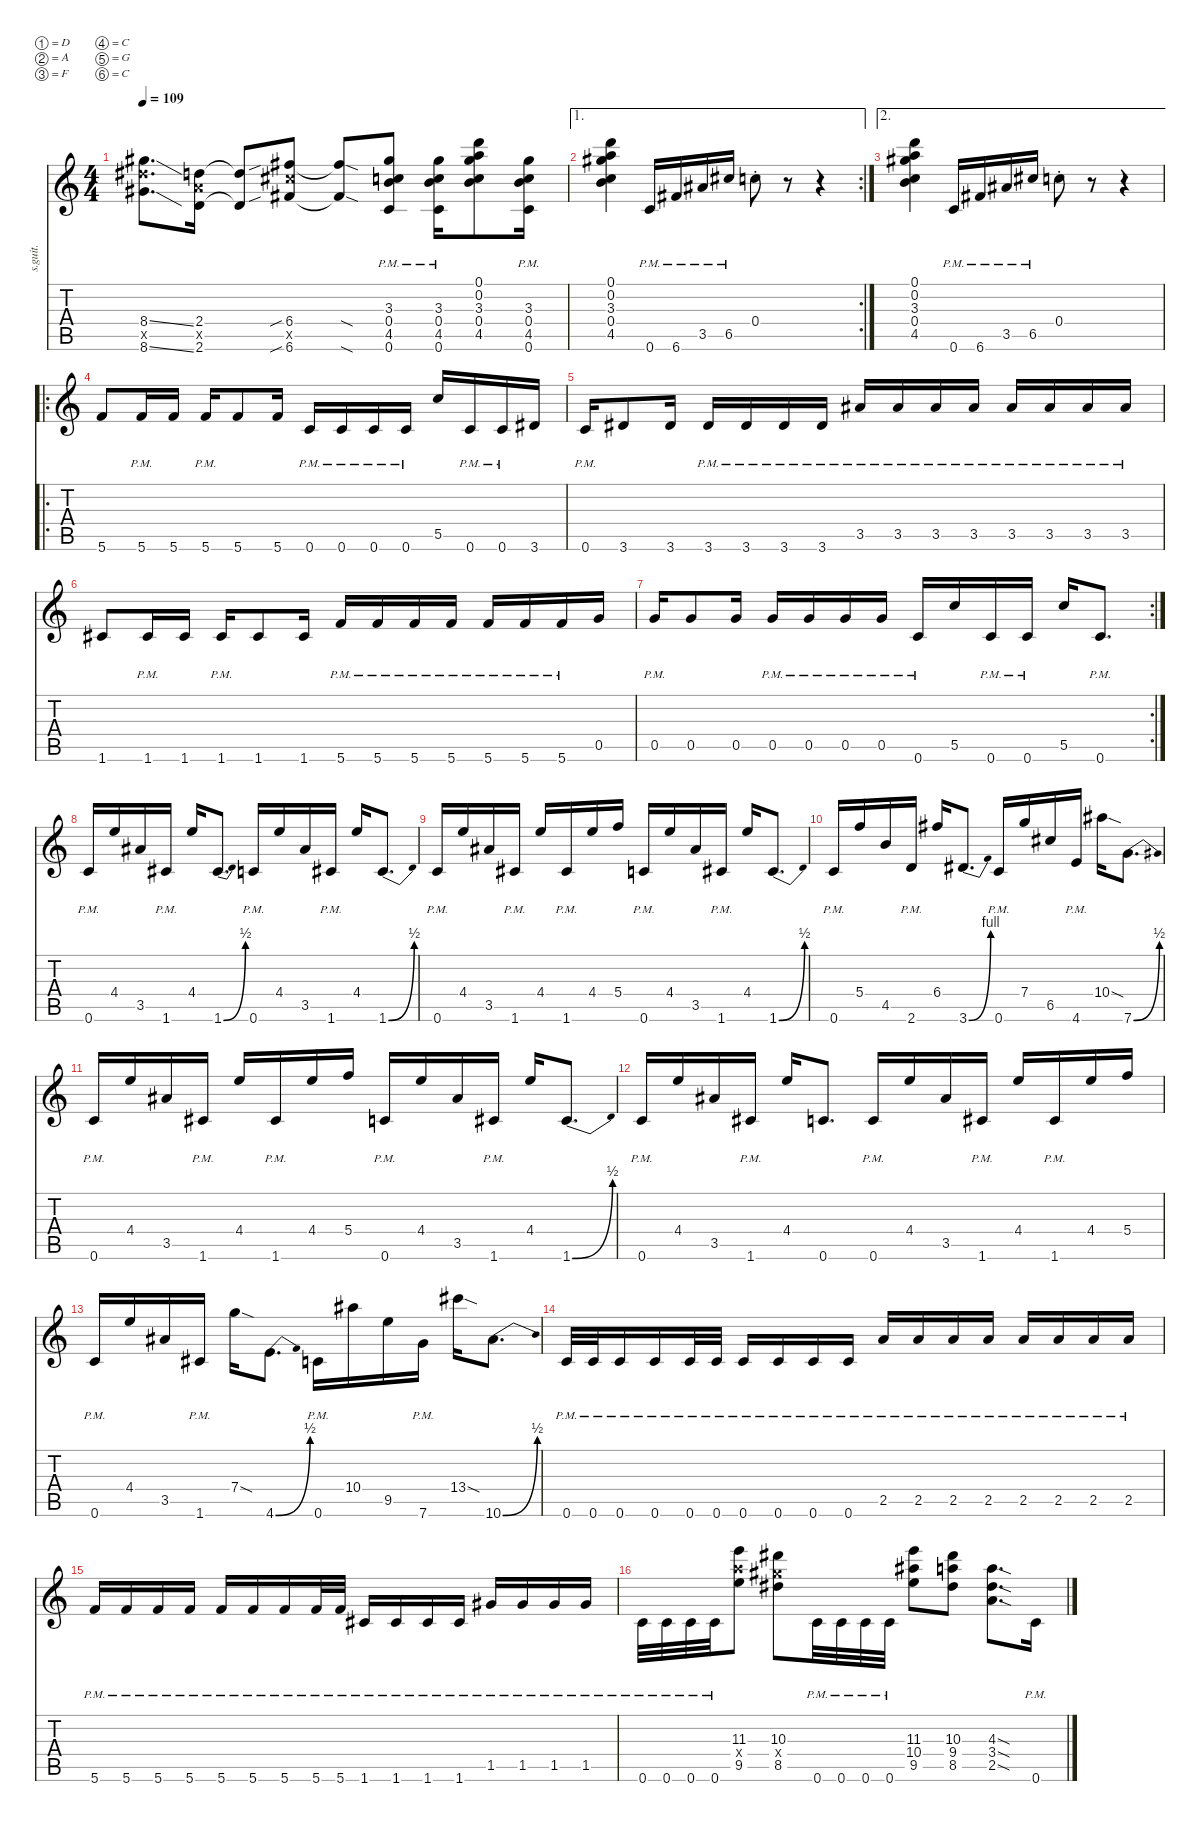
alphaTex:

\defaultSystemsLayout 4
\hideDynamics
\bracketExtendMode nobrackets
\track ("Octaver effect gt2" "s.guit.") {instrument distortionguitar}
\staff {score tabs}
\tuning (D5 A4 F4 C4 G3 C3)
\ts (4 4)
\tempo 109
\clef g2
\ks c
(8.4{ss acc #} 8.6{ss acc #} 8.5{x acc #}).8{d lyrics (0 "") lyrics (1 "") lyrics (2 "") lyrics (3 "") lyrics (4 "") dy mf} (2.4 2.6 2.5{x}).16{lyrics (0 "") lyrics (1 "") lyrics (2 "") lyrics (3 "") lyrics (4 "")} (2.4{t} 2.6{t}).8{lyrics (0 "") lyrics (1 "") lyrics (2 "") lyrics (3 "") lyrics (4 "")} (6.4{sib acc #} 6.6{sib acc #} 6.5{x acc #}).8{lyrics (0 "") lyrics (1 "") lyrics (2 "") lyrics (3 "") lyrics (4 "")} (6.4{sod t acc #} 6.6{sod t acc #}).8{lyrics (0 "") lyrics (1 "") lyrics (2 "") lyrics (3 "") lyrics (4 "")} (0.4{pm} 4.5{pm} 0.6{pm} 3.3{pm acc #}).8{lyrics (0 "") lyrics (1 "") lyrics (2 "") lyrics (3 "") lyrics (4 "")} (0.4{pm} 4.5{pm} 0.6{pm} 3.3{pm acc #}).16{lyrics (0 "") lyrics (1 "") lyrics (2 "") lyrics (3 "") lyrics (4 "")} (3.3{acc #} 0.4 4.5 0.2 0.1).8{lyrics (0 "") lyrics (1 "") lyrics (2 "") lyrics (3 "") lyrics (4 "")} (0.4{pm} 4.5{pm} 0.6{pm} 3.3{pm acc #}).16{lyrics (0 "") lyrics (1 "") lyrics (2 "") lyrics (3 "") lyrics (4 "")} |
\ae 1
\rc 2
(0.4 4.5 3.3{acc #} 0.2 0.1).4{lyrics (0 "") lyrics (1 "") lyrics (2 "") lyrics (3 "") lyrics (4 "")} 0.6{pm}.16{lyrics (0 "") lyrics (1 "") lyrics (2 "") lyrics (3 "") lyrics (4 "")} 6.6{pm acc #}.16{lyrics (0 "") lyrics (1 "") lyrics (2 "") lyrics (3 "") lyrics (4 "")} 3.5{pm acc #}.16{lyrics (0 "") lyrics (1 "") lyrics (2 "") lyrics (3 "") lyrics (4 "")} 6.5{pm acc #}.16{lyrics (0 "") lyrics (1 "") lyrics (2 "") lyrics (3 "") lyrics (4 "")} 0.4{st}.8{lyrics (0 "") lyrics (1 "") lyrics (2 "") lyrics (3 "") lyrics (4 "")} r.8 r.4 |
\ae 2
(0.4 4.5 3.3{acc #} 0.2 0.1).4{lyrics (0 "") lyrics (1 "") lyrics (2 "") lyrics (3 "") lyrics (4 "")} 0.6{pm}.16{lyrics (0 "") lyrics (1 "") lyrics (2 "") lyrics (3 "") lyrics (4 "")} 6.6{pm acc #}.16{lyrics (0 "") lyrics (1 "") lyrics (2 "") lyrics (3 "") lyrics (4 "")} 3.5{pm acc #}.16{lyrics (0 "") lyrics (1 "") lyrics (2 "") lyrics (3 "") lyrics (4 "")} 6.5{pm acc #}.16{lyrics (0 "") lyrics (1 "") lyrics (2 "") lyrics (3 "") lyrics (4 "")} 0.4{st}.8{lyrics (0 "") lyrics (1 "") lyrics (2 "") lyrics (3 "") lyrics (4 "")} r.8 r.4 |
\ro
5.6.8{lyrics (0 "") lyrics (1 "") lyrics (2 "") lyrics (3 "") lyrics (4 "")} 5.6{pm}.16{lyrics (0 "") lyrics (1 "") lyrics (2 "") lyrics (3 "") lyrics (4 "")} 5.6.16{lyrics (0 "") lyrics (1 "") lyrics (2 "") lyrics (3 "") lyrics (4 "")} 5.6{pm}.16{lyrics (0 "") lyrics (1 "") lyrics (2 "") lyrics (3 "") lyrics (4 "")} 5.6.8{lyrics (0 "") lyrics (1 "") lyrics (2 "") lyrics (3 "") lyrics (4 "")} 5.6.16{lyrics (0 "") lyrics (1 "") lyrics (2 "") lyrics (3 "") lyrics (4 "")} 0.6{pm}.16{lyrics (0 "") lyrics (1 "") lyrics (2 "") lyrics (3 "") lyrics (4 "")} 0.6{pm}.16{lyrics (0 "") lyrics (1 "") lyrics (2 "") lyrics (3 "") lyrics (4 "")} 0.6{pm}.16{lyrics (0 "") lyrics (1 "") lyrics (2 "") lyrics (3 "") lyrics (4 "")} 0.6{pm}.16{lyrics (0 "") lyrics (1 "") lyrics (2 "") lyrics (3 "") lyrics (4 "")} 5.5.16{lyrics (0 "") lyrics (1 "") lyrics (2 "") lyrics (3 "") lyrics (4 "")} 0.6{pm}.16{lyrics (0 "") lyrics (1 "") lyrics (2 "") lyrics (3 "") lyrics (4 "")} 0.6{pm}.16{lyrics (0 "") lyrics (1 "") lyrics (2 "") lyrics (3 "") lyrics (4 "")} 3.6{acc #}.16{lyrics (0 "") lyrics (1 "") lyrics (2 "") lyrics (3 "") lyrics (4 "")} |
0.6{pm}.16{lyrics (0 "") lyrics (1 "") lyrics (2 "") lyrics (3 "") lyrics (4 "")} 3.6{acc #}.8{lyrics (0 "") lyrics (1 "") lyrics (2 "") lyrics (3 "") lyrics (4 "")} 3.6{acc #}.16{lyrics (0 "") lyrics (1 "") lyrics (2 "") lyrics (3 "") lyrics (4 "")} 3.6{pm acc #}.16{lyrics (0 "") lyrics (1 "") lyrics (2 "") lyrics (3 "") lyrics (4 "")} 3.6{pm acc #}.16{lyrics (0 "") lyrics (1 "") lyrics (2 "") lyrics (3 "") lyrics (4 "")} 3.6{pm acc #}.16{lyrics (0 "") lyrics (1 "") lyrics (2 "") lyrics (3 "") lyrics (4 "")} 3.6{pm acc #}.16{lyrics (0 "") lyrics (1 "") lyrics (2 "") lyrics (3 "") lyrics (4 "")} 3.5{pm acc #}.16{lyrics (0 "") lyrics (1 "") lyrics (2 "") lyrics (3 "") lyrics (4 "")} 3.5{pm acc #}.16{lyrics (0 "") lyrics (1 "") lyrics (2 "") lyrics (3 "") lyrics (4 "")} 3.5{pm acc #}.16{lyrics (0 "") lyrics (1 "") lyrics (2 "") lyrics (3 "") lyrics (4 "")} 3.5{pm acc #}.16{lyrics (0 "") lyrics (1 "") lyrics (2 "") lyrics (3 "") lyrics (4 "")} 3.5{pm acc #}.16{lyrics (0 "") lyrics (1 "") lyrics (2 "") lyrics (3 "") lyrics (4 "")} 3.5{pm acc #}.16{lyrics (0 "") lyrics (1 "") lyrics (2 "") lyrics (3 "") lyrics (4 "")} 3.5{pm acc #}.16{lyrics (0 "") lyrics (1 "") lyrics (2 "") lyrics (3 "") lyrics (4 "")} 3.5{pm acc #}.16{lyrics (0 "") lyrics (1 "") lyrics (2 "") lyrics (3 "") lyrics (4 "")} |
1.6{acc #}.8{lyrics (0 "") lyrics (1 "") lyrics (2 "") lyrics (3 "") lyrics (4 "")} 1.6{pm acc #}.16{lyrics (0 "") lyrics (1 "") lyrics (2 "") lyrics (3 "") lyrics (4 "")} 1.6{acc #}.16{lyrics (0 "") lyrics (1 "") lyrics (2 "") lyrics (3 "") lyrics (4 "")} 1.6{pm acc #}.16{lyrics (0 "") lyrics (1 "") lyrics (2 "") lyrics (3 "") lyrics (4 "")} 1.6{acc #}.8{lyrics (0 "") lyrics (1 "") lyrics (2 "") lyrics (3 "") lyrics (4 "")} 1.6{acc #}.16{lyrics (0 "") lyrics (1 "") lyrics (2 "") lyrics (3 "") lyrics (4 "")} 5.6{pm}.16{lyrics (0 "") lyrics (1 "") lyrics (2 "") lyrics (3 "") lyrics (4 "")} 5.6{pm}.16{lyrics (0 "") lyrics (1 "") lyrics (2 "") lyrics (3 "") lyrics (4 "")} 5.6{pm}.16{lyrics (0 "") lyrics (1 "") lyrics (2 "") lyrics (3 "") lyrics (4 "")} 5.6{pm}.16{lyrics (0 "") lyrics (1 "") lyrics (2 "") lyrics (3 "") lyrics (4 "")} 5.6{pm}.16{lyrics (0 "") lyrics (1 "") lyrics (2 "") lyrics (3 "") lyrics (4 "")} 5.6{pm}.16{lyrics (0 "") lyrics (1 "") lyrics (2 "") lyrics (3 "") lyrics (4 "")} 5.6{pm}.16{lyrics (0 "") lyrics (1 "") lyrics (2 "") lyrics (3 "") lyrics (4 "")} 0.5.16{lyrics (0 "") lyrics (1 "") lyrics (2 "") lyrics (3 "") lyrics (4 "")} |
\rc 2
0.5{pm}.16{lyrics (0 "") lyrics (1 "") lyrics (2 "") lyrics (3 "") lyrics (4 "")} 0.5.8{lyrics (0 "") lyrics (1 "") lyrics (2 "") lyrics (3 "") lyrics (4 "")} 0.5.16{lyrics (0 "") lyrics (1 "") lyrics (2 "") lyrics (3 "") lyrics (4 "")} 0.5{pm}.16{lyrics (0 "") lyrics (1 "") lyrics (2 "") lyrics (3 "") lyrics (4 "")} 0.5{pm}.16{lyrics (0 "") lyrics (1 "") lyrics (2 "") lyrics (3 "") lyrics (4 "")} 0.5{pm}.16{lyrics (0 "") lyrics (1 "") lyrics (2 "") lyrics (3 "") lyrics (4 "")} 0.5{pm}.16{lyrics (0 "") lyrics (1 "") lyrics (2 "") lyrics (3 "") lyrics (4 "")} 0.6{pm}.16{lyrics (0 "") lyrics (1 "") lyrics (2 "") lyrics (3 "") lyrics (4 "")} 5.5.16{lyrics (0 "") lyrics (1 "") lyrics (2 "") lyrics (3 "") lyrics (4 "")} 0.6{pm}.16{lyrics (0 "") lyrics (1 "") lyrics (2 "") lyrics (3 "") lyrics (4 "")} 0.6{pm}.16{lyrics (0 "") lyrics (1 "") lyrics (2 "") lyrics (3 "") lyrics (4 "")} 5.5.16{lyrics (0 "") lyrics (1 "") lyrics (2 "") lyrics (3 "") lyrics (4 "")} 0.6{pm}.8{d lyrics (0 "") lyrics (1 "") lyrics (2 "") lyrics (3 "") lyrics (4 "")} |
0.6{pm}.16{lyrics (0 "") lyrics (1 "") lyrics (2 "") lyrics (3 "") lyrics (4 "")} 4.4.16{lyrics (0 "") lyrics (1 "") lyrics (2 "") lyrics (3 "") lyrics (4 "")} 3.5{acc #}.16{lyrics (0 "") lyrics (1 "") lyrics (2 "") lyrics (3 "") lyrics (4 "")} 1.6{pm acc #}.16{lyrics (0 "") lyrics (1 "") lyrics (2 "") lyrics (3 "") lyrics (4 "")} 4.4.16{lyrics (0 "") lyrics (1 "") lyrics (2 "") lyrics (3 "") lyrics (4 "")} 1.6{be (bend 0 0 60 2) acc #}.8{d lyrics (0 "") lyrics (1 "") lyrics (2 "") lyrics (3 "") lyrics (4 "")} 0.6{pm}.16{lyrics (0 "") lyrics (1 "") lyrics (2 "") lyrics (3 "") lyrics (4 "")} 4.4.16{lyrics (0 "") lyrics (1 "") lyrics (2 "") lyrics (3 "") lyrics (4 "")} 3.5{acc #}.16{lyrics (0 "") lyrics (1 "") lyrics (2 "") lyrics (3 "") lyrics (4 "")} 1.6{pm acc #}.16{lyrics (0 "") lyrics (1 "") lyrics (2 "") lyrics (3 "") lyrics (4 "")} 4.4.16{lyrics (0 "") lyrics (1 "") lyrics (2 "") lyrics (3 "") lyrics (4 "")} 1.6{be (bend 0 0 60 2) acc #}.8{d lyrics (0 "") lyrics (1 "") lyrics (2 "") lyrics (3 "") lyrics (4 "")} |
0.6{pm}.16{lyrics (0 "") lyrics (1 "") lyrics (2 "") lyrics (3 "") lyrics (4 "")} 4.4.16{lyrics (0 "") lyrics (1 "") lyrics (2 "") lyrics (3 "") lyrics (4 "")} 3.5{acc #}.16{lyrics (0 "") lyrics (1 "") lyrics (2 "") lyrics (3 "") lyrics (4 "")} 1.6{pm acc #}.16{lyrics (0 "") lyrics (1 "") lyrics (2 "") lyrics (3 "") lyrics (4 "")} 4.4.16{lyrics (0 "") lyrics (1 "") lyrics (2 "") lyrics (3 "") lyrics (4 "")} 1.6{pm acc #}.16{lyrics (0 "") lyrics (1 "") lyrics (2 "") lyrics (3 "") lyrics (4 "")} 4.4.16{lyrics (0 "") lyrics (1 "") lyrics (2 "") lyrics (3 "") lyrics (4 "")} 5.4.16{lyrics (0 "") lyrics (1 "") lyrics (2 "") lyrics (3 "") lyrics (4 "")} 0.6{pm}.16{lyrics (0 "") lyrics (1 "") lyrics (2 "") lyrics (3 "") lyrics (4 "")} 4.4.16{lyrics (0 "") lyrics (1 "") lyrics (2 "") lyrics (3 "") lyrics (4 "")} 3.5{acc #}.16{lyrics (0 "") lyrics (1 "") lyrics (2 "") lyrics (3 "") lyrics (4 "")} 1.6{pm acc #}.16{lyrics (0 "") lyrics (1 "") lyrics (2 "") lyrics (3 "") lyrics (4 "")} 4.4.16{lyrics (0 "") lyrics (1 "") lyrics (2 "") lyrics (3 "") lyrics (4 "")} 1.6{be (bend 0 0 60 2) acc #}.8{d lyrics (0 "") lyrics (1 "") lyrics (2 "") lyrics (3 "") lyrics (4 "")} |
0.6{pm}.16{lyrics (0 "") lyrics (1 "") lyrics (2 "") lyrics (3 "") lyrics (4 "")} 5.4.16{lyrics (0 "") lyrics (1 "") lyrics (2 "") lyrics (3 "") lyrics (4 "")} 4.5.16{lyrics (0 "") lyrics (1 "") lyrics (2 "") lyrics (3 "") lyrics (4 "")} 2.6{pm}.16{lyrics (0 "") lyrics (1 "") lyrics (2 "") lyrics (3 "") lyrics (4 "")} 6.4{acc #}.16{lyrics (0 "") lyrics (1 "") lyrics (2 "") lyrics (3 "") lyrics (4 "")} 3.6{be (bend 0 0 60 4) acc #}.8{d lyrics (0 "") lyrics (1 "") lyrics (2 "") lyrics (3 "") lyrics (4 "")} 0.6{pm}.16{lyrics (0 "") lyrics (1 "") lyrics (2 "") lyrics (3 "") lyrics (4 "")} 7.4.16{lyrics (0 "") lyrics (1 "") lyrics (2 "") lyrics (3 "") lyrics (4 "")} 6.5{acc #}.16{lyrics (0 "") lyrics (1 "") lyrics (2 "") lyrics (3 "") lyrics (4 "")} 4.6{pm}.16{lyrics (0 "") lyrics (1 "") lyrics (2 "") lyrics (3 "") lyrics (4 "")} 10.4{sod acc #}.16{lyrics (0 "") lyrics (1 "") lyrics (2 "") lyrics (3 "") lyrics (4 "")} 7.6{be (bend 0 0 60 2)}.8{d lyrics (0 "") lyrics (1 "") lyrics (2 "") lyrics (3 "") lyrics (4 "")} |
0.6{pm}.16{lyrics (0 "") lyrics (1 "") lyrics (2 "") lyrics (3 "") lyrics (4 "")} 4.4.16{lyrics (0 "") lyrics (1 "") lyrics (2 "") lyrics (3 "") lyrics (4 "")} 3.5{acc #}.16{lyrics (0 "") lyrics (1 "") lyrics (2 "") lyrics (3 "") lyrics (4 "")} 1.6{pm acc #}.16{lyrics (0 "") lyrics (1 "") lyrics (2 "") lyrics (3 "") lyrics (4 "")} 4.4.16{lyrics (0 "") lyrics (1 "") lyrics (2 "") lyrics (3 "") lyrics (4 "")} 1.6{pm acc #}.16{lyrics (0 "") lyrics (1 "") lyrics (2 "") lyrics (3 "") lyrics (4 "")} 4.4.16{lyrics (0 "") lyrics (1 "") lyrics (2 "") lyrics (3 "") lyrics (4 "")} 5.4.16{lyrics (0 "") lyrics (1 "") lyrics (2 "") lyrics (3 "") lyrics (4 "")} 0.6{pm}.16{lyrics (0 "") lyrics (1 "") lyrics (2 "") lyrics (3 "") lyrics (4 "")} 4.4.16{lyrics (0 "") lyrics (1 "") lyrics (2 "") lyrics (3 "") lyrics (4 "")} 3.5{acc #}.16{lyrics (0 "") lyrics (1 "") lyrics (2 "") lyrics (3 "") lyrics (4 "")} 1.6{pm acc #}.16{lyrics (0 "") lyrics (1 "") lyrics (2 "") lyrics (3 "") lyrics (4 "")} 4.4.16{lyrics (0 "") lyrics (1 "") lyrics (2 "") lyrics (3 "") lyrics (4 "")} 1.6{be (bend 0 0 60 2) acc #}.8{d lyrics (0 "") lyrics (1 "") lyrics (2 "") lyrics (3 "") lyrics (4 "")} |
0.6{pm}.16{lyrics (0 "") lyrics (1 "") lyrics (2 "") lyrics (3 "") lyrics (4 "")} 4.4.16{lyrics (0 "") lyrics (1 "") lyrics (2 "") lyrics (3 "") lyrics (4 "")} 3.5{acc #}.16{lyrics (0 "") lyrics (1 "") lyrics (2 "") lyrics (3 "") lyrics (4 "")} 1.6{pm acc #}.16{lyrics (0 "") lyrics (1 "") lyrics (2 "") lyrics (3 "") lyrics (4 "")} 4.4.16{lyrics (0 "") lyrics (1 "") lyrics (2 "") lyrics (3 "") lyrics (4 "")} 0.6.8{d lyrics (0 "") lyrics (1 "") lyrics (2 "") lyrics (3 "") lyrics (4 "")} 0.6{pm}.16{lyrics (0 "") lyrics (1 "") lyrics (2 "") lyrics (3 "") lyrics (4 "")} 4.4.16{lyrics (0 "") lyrics (1 "") lyrics (2 "") lyrics (3 "") lyrics (4 "")} 3.5{acc #}.16{lyrics (0 "") lyrics (1 "") lyrics (2 "") lyrics (3 "") lyrics (4 "")} 1.6{pm acc #}.16{lyrics (0 "") lyrics (1 "") lyrics (2 "") lyrics (3 "") lyrics (4 "")} 4.4.16{lyrics (0 "") lyrics (1 "") lyrics (2 "") lyrics (3 "") lyrics (4 "")} 1.6{pm acc #}.16{lyrics (0 "") lyrics (1 "") lyrics (2 "") lyrics (3 "") lyrics (4 "")} 4.4.16{lyrics (0 "") lyrics (1 "") lyrics (2 "") lyrics (3 "") lyrics (4 "")} 5.4.16{lyrics (0 "") lyrics (1 "") lyrics (2 "") lyrics (3 "") lyrics (4 "")} |
0.6{pm}.16{lyrics (0 "") lyrics (1 "") lyrics (2 "") lyrics (3 "") lyrics (4 "")} 4.4.16{lyrics (0 "") lyrics (1 "") lyrics (2 "") lyrics (3 "") lyrics (4 "")} 3.5{acc #}.16{lyrics (0 "") lyrics (1 "") lyrics (2 "") lyrics (3 "") lyrics (4 "")} 1.6{pm acc #}.16{lyrics (0 "") lyrics (1 "") lyrics (2 "") lyrics (3 "") lyrics (4 "")} 7.4{sod}.16{lyrics (0 "") lyrics (1 "") lyrics (2 "") lyrics (3 "") lyrics (4 "")} 4.6{be (bend 0 0 60 2)}.8{d lyrics (0 "") lyrics (1 "") lyrics (2 "") lyrics (3 "") lyrics (4 "")} 0.6{pm}.16{lyrics (0 "") lyrics (1 "") lyrics (2 "") lyrics (3 "") lyrics (4 "")} 10.4{acc #}.16{lyrics (0 "") lyrics (1 "") lyrics (2 "") lyrics (3 "") lyrics (4 "")} 9.5.16{lyrics (0 "") lyrics (1 "") lyrics (2 "") lyrics (3 "") lyrics (4 "")} 7.6{pm}.16{lyrics (0 "") lyrics (1 "") lyrics (2 "") lyrics (3 "") lyrics (4 "")} 13.4{sod acc #}.16{lyrics (0 "") lyrics (1 "") lyrics (2 "") lyrics (3 "") lyrics (4 "")} 10.6{be (bend 0 0 60 2) acc #}.8{d lyrics (0 "") lyrics (1 "") lyrics (2 "") lyrics (3 "") lyrics (4 "")} |
0.6{pm}.32{lyrics (0 "") lyrics (1 "") lyrics (2 "") lyrics (3 "") lyrics (4 "")} 0.6{pm}.32{lyrics (0 "") lyrics (1 "") lyrics (2 "") lyrics (3 "") lyrics (4 "")} 0.6{pm}.16{lyrics (0 "") lyrics (1 "") lyrics (2 "") lyrics (3 "") lyrics (4 "")} 0.6{pm}.16{lyrics (0 "") lyrics (1 "") lyrics (2 "") lyrics (3 "") lyrics (4 "")} 0.6{pm}.32{lyrics (0 "") lyrics (1 "") lyrics (2 "") lyrics (3 "") lyrics (4 "")} 0.6{pm}.32{lyrics (0 "") lyrics (1 "") lyrics (2 "") lyrics (3 "") lyrics (4 "")} 0.6{pm}.16{lyrics (0 "") lyrics (1 "") lyrics (2 "") lyrics (3 "") lyrics (4 "")} 0.6{pm}.16{lyrics (0 "") lyrics (1 "") lyrics (2 "") lyrics (3 "") lyrics (4 "")} 0.6{pm}.16{lyrics (0 "") lyrics (1 "") lyrics (2 "") lyrics (3 "") lyrics (4 "")} 0.6{pm}.16{lyrics (0 "") lyrics (1 "") lyrics (2 "") lyrics (3 "") lyrics (4 "")} 2.5{pm}.16{lyrics (0 "") lyrics (1 "") lyrics (2 "") lyrics (3 "") lyrics (4 "")} 2.5{pm}.16{lyrics (0 "") lyrics (1 "") lyrics (2 "") lyrics (3 "") lyrics (4 "")} 2.5{pm}.16{lyrics (0 "") lyrics (1 "") lyrics (2 "") lyrics (3 "") lyrics (4 "")} 2.5{pm}.16{lyrics (0 "") lyrics (1 "") lyrics (2 "") lyrics (3 "") lyrics (4 "")} 2.5{pm}.16{lyrics (0 "") lyrics (1 "") lyrics (2 "") lyrics (3 "") lyrics (4 "")} 2.5{pm}.16{lyrics (0 "") lyrics (1 "") lyrics (2 "") lyrics (3 "") lyrics (4 "")} 2.5{pm}.16{lyrics (0 "") lyrics (1 "") lyrics (2 "") lyrics (3 "") lyrics (4 "")} 2.5{pm}.16{lyrics (0 "") lyrics (1 "") lyrics (2 "") lyrics (3 "") lyrics (4 "")} |
5.6{pm}.16{lyrics (0 "") lyrics (1 "") lyrics (2 "") lyrics (3 "") lyrics (4 "")} 5.6{pm}.16{lyrics (0 "") lyrics (1 "") lyrics (2 "") lyrics (3 "") lyrics (4 "")} 5.6{pm}.16{lyrics (0 "") lyrics (1 "") lyrics (2 "") lyrics (3 "") lyrics (4 "")} 5.6{pm}.16{lyrics (0 "") lyrics (1 "") lyrics (2 "") lyrics (3 "") lyrics (4 "")} 5.6{pm}.16{lyrics (0 "") lyrics (1 "") lyrics (2 "") lyrics (3 "") lyrics (4 "")} 5.6{pm}.16{lyrics (0 "") lyrics (1 "") lyrics (2 "") lyrics (3 "") lyrics (4 "")} 5.6{pm}.16{lyrics (0 "") lyrics (1 "") lyrics (2 "") lyrics (3 "") lyrics (4 "")} 5.6{pm}.32{lyrics (0 "") lyrics (1 "") lyrics (2 "") lyrics (3 "") lyrics (4 "")} 5.6{pm}.32{lyrics (0 "") lyrics (1 "") lyrics (2 "") lyrics (3 "") lyrics (4 "")} 1.6{pm acc #}.16{lyrics (0 "") lyrics (1 "") lyrics (2 "") lyrics (3 "") lyrics (4 "")} 1.6{pm acc #}.16{lyrics (0 "") lyrics (1 "") lyrics (2 "") lyrics (3 "") lyrics (4 "")} 1.6{pm acc #}.16{lyrics (0 "") lyrics (1 "") lyrics (2 "") lyrics (3 "") lyrics (4 "")} 1.6{pm acc #}.16{lyrics (0 "") lyrics (1 "") lyrics (2 "") lyrics (3 "") lyrics (4 "")} 1.5{pm acc #}.16{lyrics (0 "") lyrics (1 "") lyrics (2 "") lyrics (3 "") lyrics (4 "")} 1.5{pm acc #}.16{lyrics (0 "") lyrics (1 "") lyrics (2 "") lyrics (3 "") lyrics (4 "")} 1.5{pm acc #}.16{lyrics (0 "") lyrics (1 "") lyrics (2 "") lyrics (3 "") lyrics (4 "")} 1.5{pm acc #}.16{lyrics (0 "") lyrics (1 "") lyrics (2 "") lyrics (3 "") lyrics (4 "")} |
0.6{pm}.32{lyrics (0 "") lyrics (1 "") lyrics (2 "") lyrics (3 "") lyrics (4 "")} 0.6{pm}.32{lyrics (0 "") lyrics (1 "") lyrics (2 "") lyrics (3 "") lyrics (4 "")} 0.6{pm}.32{lyrics (0 "") lyrics (1 "") lyrics (2 "") lyrics (3 "") lyrics (4 "")} 0.6{pm}.32{lyrics (0 "") lyrics (1 "") lyrics (2 "") lyrics (3 "") lyrics (4 "")} (11.3 9.5 9.4{x}).8{lyrics (0 "") lyrics (1 "") lyrics (2 "") lyrics (3 "") lyrics (4 "")} (10.3{acc #} 8.5{acc #} 8.4{x acc #}).8{lyrics (0 "") lyrics (1 "") lyrics (2 "") lyrics (3 "") lyrics (4 "")} 0.6{pm}.32{lyrics (0 "") lyrics (1 "") lyrics (2 "") lyrics (3 "") lyrics (4 "")} 0.6{pm}.32{lyrics (0 "") lyrics (1 "") lyrics (2 "") lyrics (3 "") lyrics (4 "")} 0.6{pm}.32{lyrics (0 "") lyrics (1 "") lyrics (2 "") lyrics (3 "") lyrics (4 "")} 0.6{pm}.32{lyrics (0 "") lyrics (1 "") lyrics (2 "") lyrics (3 "") lyrics (4 "")} (11.3 10.4{acc #} 9.5).8{lyrics (0 "") lyrics (1 "") lyrics (2 "") lyrics (3 "") lyrics (4 "")} (10.3{acc #} 9.4 8.5{acc #}).8{lyrics (0 "") lyrics (1 "") lyrics (2 "") lyrics (3 "") lyrics (4 "")} (3.4{sod acc #} 2.5{sod} 4.3{sod}).8{d lyrics (0 "") lyrics (1 "") lyrics (2 "") lyrics (3 "") lyrics (4 "")} 0.6{pm}.16{lyrics (0 "") lyrics (1 "") lyrics (2 "") lyrics (3 "") lyrics (4 "")}
